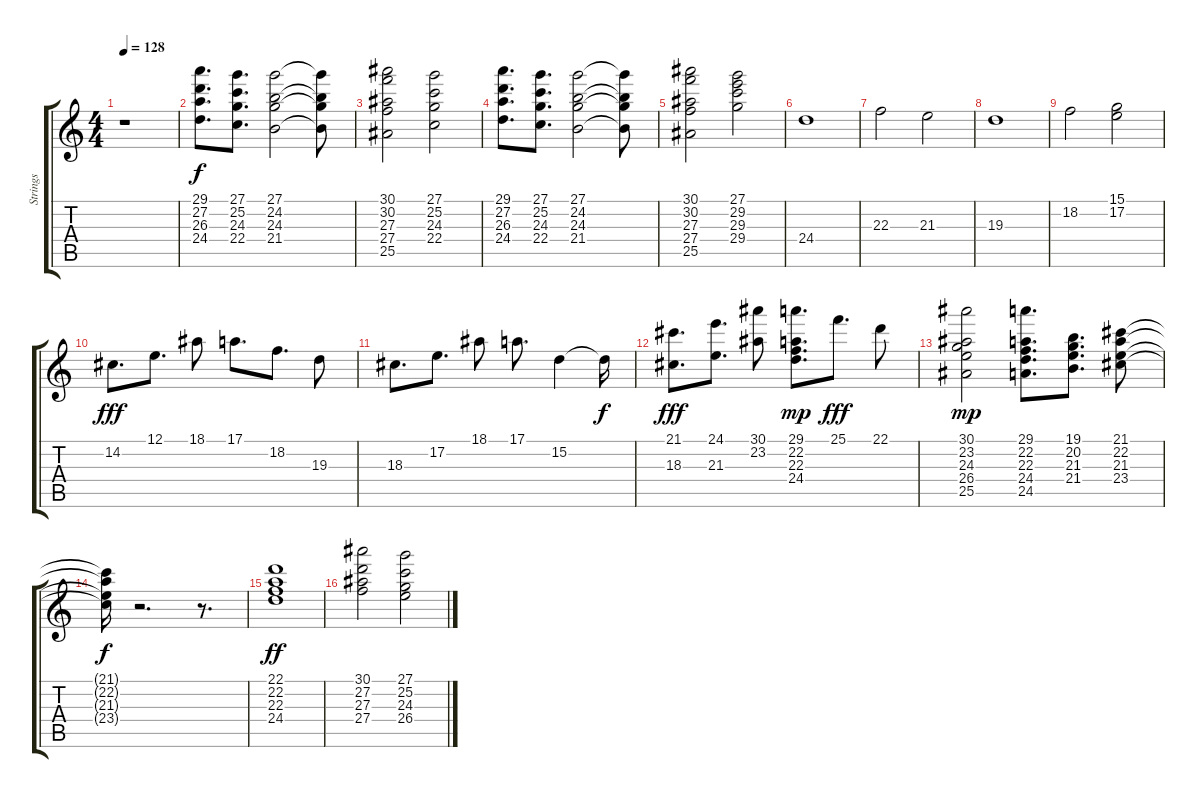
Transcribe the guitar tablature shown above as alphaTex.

\track ("Strings " "Strings ") {instrument stringensemble2}
\staff {score tabs}
\tuning (E4 B3 G3 D3 A2 E2) {hide}
\ts (4 4)
\tempo 128
\clef g2
\ks c
r.1{dy f instrument stringensemble2} |
(29.1 27.2 26.3 24.4).8{d} (27.1 25.2 24.3 22.4).8{d} (27.1 24.2 24.3 21.4).2 (27.1{t} 24.2{t} 24.3{t} 21.4{t}).8 |
(30.1 30.2 27.3 27.4 25.5).2 (27.1 25.2 24.3 22.4).2 |
(29.1 27.2 26.3 24.4).8{d} (27.1 25.2 24.3 22.4).8{d} (27.1 24.2 24.3 21.4).2 (27.1{t} 24.2{t} 24.3{t} 21.4{t}).8 |
(30.1 30.2 27.3 27.4 25.5).2 (27.1 29.2 29.3 29.4).2 |
24.4.1 |
22.3.2 21.3.2 |
19.3.1 |
18.2.2 (15.1 17.2).2 |
14.2.8{d dy fff} 12.1.8{d} 18.1.8 17.1.8{d} 18.2.8{d} 19.3.8 |
18.3.8{d} 17.2.8{d} 18.1.8 17.1.8{d} 15.2.4 15.2{t}.16{dy f} |
(21.1 18.3).8{d dy fff} (24.1 21.3).8{d} (30.1 23.2).8 (29.1 22.2 22.3 24.4).8{d dy mp} 25.1.8{d dy fff} 22.1.8 |
(30.1 23.2 24.3 26.4 25.5).2{dy mp} (29.1 22.2 22.3 24.4 24.5).8{d} (19.1 20.2 21.3 21.4).8{d} (21.1 22.2 21.3 23.4).8 |
(21.1{t} 22.2{t} 21.3{t} 23.4{t}).16{dy f} r.2{d} r.8{d} |
(22.1 22.2 22.3 24.4).1{dy ff} |
(30.1 27.2 27.3 27.4).2 (27.1 25.2 24.3 26.4).2
